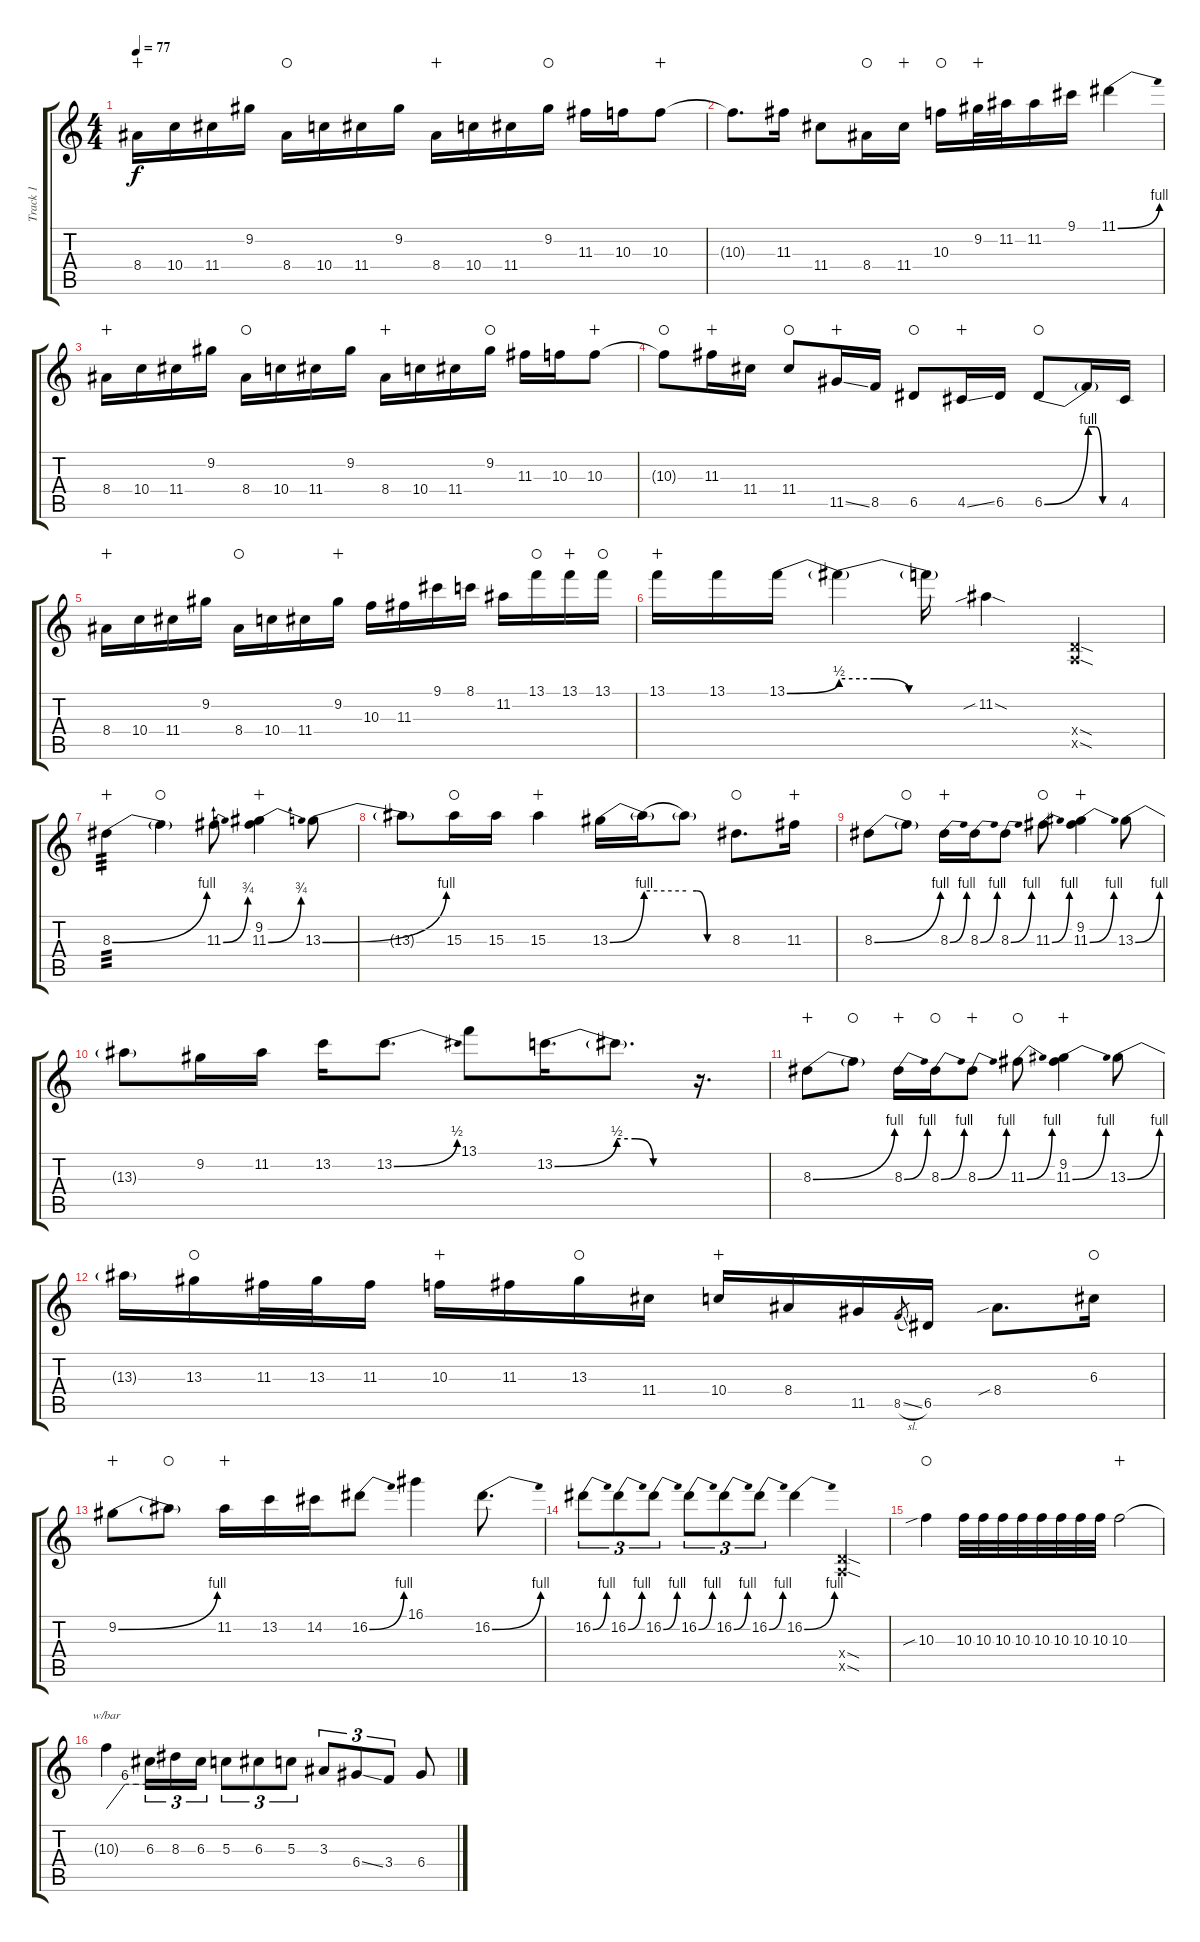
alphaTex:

\track ("Track 1" "Track 1") {instrument electricguitarclean}
\staff {score tabs}
\tuning (E4 B3 G3 D3 A2 E2) {hide}
\ts (4 4)
\tempo 77
\clef g2
\ks c
8.4.16{dy f wahc} 10.4.16 11.4.16 9.2.16 8.4.16{waho} 10.4.16 11.4.16 9.2.16 8.4.16{wahc} 10.4.16 11.4.16 9.2.16{waho} 11.3.16 10.3.16 10.3.8{wahc} |
10.3{t}.8{d} 11.3.16 11.4.8 8.4.16{waho} 11.4.16{wahc} 10.3.16{waho} 9.2.32{wahc} 11.2.32 11.2.16 9.1.16 11.1{be (bend 0 0 60 4)}.4 |
8.4.16{wahc} 10.4.16 11.4.16 9.2.16 8.4.16{waho} 10.4.16 11.4.16 9.2.16 8.4.16{wahc} 10.4.16 11.4.16 9.2.16{waho} 11.3.16 10.3.16 10.3.8{wahc} |
10.3{t}.8{waho} 11.3.16{wahc} 11.4.16 11.4.8{waho} 11.5{ss}.16{wahc} 8.5.16 6.5.8{waho} 4.5{ss}.16{wahc} 6.5.16 6.5{be (bend 0 0 60 4)}.8{waho} 6.5{be (custom 0 4 15 4 30 0 60 0) t}.16 4.5.16 |
8.4.16{wahc} 10.4.16 11.4.16 9.2.16 8.4.16{waho} 10.4.16 11.4.16 9.2.16{wahc} 10.3.16 11.3.16 9.1.16 8.1.16 11.2.16 13.1.16{waho} 13.1.16{wahc} 13.1.16{waho} |
13.1.16{wahc} 13.1.16 13.1{be (bend 0 0 60 2)}.16 13.1{be (custom 0 2 15 2 30 0 60 0) t}.4 13.1{t}.16 11.2{sib sod}.4 (0.4{sod x} 0.5{sod x}).4 |
8.3{be (bend 0 0 60 4)}.4{tp 3 wahc} 8.3{t}.4{waho} 11.3{be (bend 0 0 60 3)}.8 (9.2 11.3{be (bend 0 0 60 3)}).4{wahc} 13.3{be (bend 0 0 60 4)}.8 |
13.3{t}.8 15.3.16{waho} 15.3.16 15.3.4{wahc} 13.3{be (bend 0 0 60 4)}.16 13.3{be (hold 0 4 60 4) t}.16 13.3{be (custom 0 4 15 4 30 0 60 0) t}.8 8.3.8{d waho} 11.3.16{wahc} |
8.3{be (bend 0 0 60 4)}.8 8.3{t}.8{waho} 8.3{be (bend 0 0 60 4)}.16{wahc} 8.3{be (bend 0 0 60 4)}.16 8.3{be (bend 0 0 60 4)}.8 11.3{be (bend 0 0 60 4)}.8{waho} (9.2 11.3{be (bend 0 0 60 4)}).4{wahc} 13.3{be (bend 0 0 60 4)}.8 |
13.3{t}.8 9.2.16 11.2.16 13.2.16 13.2{be (bend 0 0 60 2)}.8{d} 13.1.8 13.2{be (bend 0 0 60 2)}.16{d} 13.2{be (custom 0 2 15 2 30 0 60 0) t}.8{d} r.16{d} |
8.3{be (bend 0 0 60 4)}.8{wahc} 8.3{t}.8{waho} 8.3{be (bend 0 0 60 4)}.16{wahc} 8.3{be (bend 0 0 60 4)}.16{waho} 8.3{be (bend 0 0 60 4)}.8{wahc} 11.3{be (bend 0 0 60 4)}.8{waho} (9.2 11.3{be (bend 0 0 60 4)}).4{wahc} 13.3{be (bend 0 0 60 4)}.8 |
13.3{t}.16 13.3.16{waho} 11.3.32 13.3.32 11.3.16 10.3.16{wahc} 11.3.16 13.3.16{waho} 11.4.16 10.4.16{wahc} 8.4.16 11.5.16 8.5{sl}.8{gr} 6.5.16 8.4{sib}.8{d} 6.3.16{waho} |
9.2{be (bend 0 0 60 4)}.8{wahc} 9.2{t}.8{waho} 11.2.16{wahc} 13.2.16 14.2.16 16.2{be (bend 0 0 60 4)}.8 16.1.4 16.2{be (bend 0 0 60 4)}.8{d} |
16.2{be (bend 0 0 60 4)}.8{tu (3 2)} 16.2{be (bend 0 0 60 4)}.8{tu (3 2)} 16.2{be (bend 0 0 60 4)}.8{tu (3 2)} 16.2{be (bend 0 0 60 4)}.8{tu (3 2)} 16.2{be (bend 0 0 60 4)}.8{tu (3 2)} 16.2{be (bend 0 0 60 4)}.8{tu (3 2)} 16.2{be (bend 0 0 60 4)}.4 (0.4{sod x} 0.5{sod x}).4 |
10.3{sib}.4{waho} 10.3.32 10.3.32 10.3.32 10.3.32 10.3.32 10.3.32 10.3.32 10.3.32 10.3.2{wahc} |
10.3{t}.4{tbe (custom default 0 0 28 24 45 24 60 24)} 6.3.16{tu (3 2)} 8.3.16{tu (3 2)} 6.3.16{tu (3 2)} 5.3.8{tu (3 2)} 6.3.8{tu (3 2)} 5.3.8{tu (3 2)} 3.3.8{tu (3 2)} 6.4{ss}.8{tu (3 2)} 3.4.8{tu (3 2)} 6.4.8
